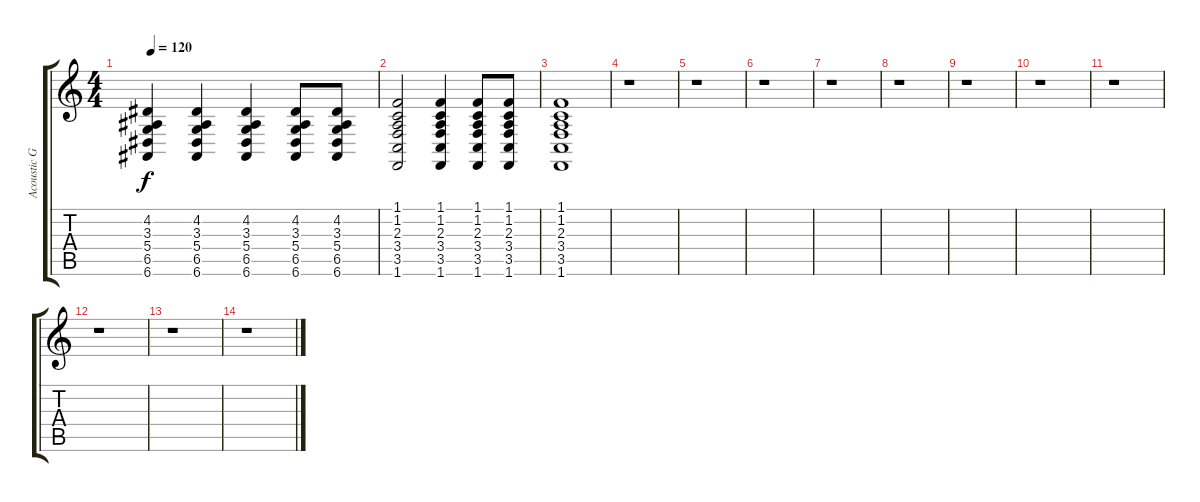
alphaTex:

\track ("Acoustic Grand Piano" "Acoustic G") {instrument acousticgrandpiano}
\staff {score tabs}
\tuning (E4 B3 G3 D3 A2 E2) {hide}
\ts (4 4)
\tempo 120
\clef g2
\ks c
(4.2{t} 3.3{t} 5.4{t} 6.5{t} 6.6{t}).4{dy f} (4.2 3.3 5.4 6.5 6.6).4 (4.2 3.3 5.4 6.5 6.6).4 (4.2 3.3 5.4 6.5 6.6).8 (4.2 3.3 5.4 6.5 6.6).8 |
(1.1 1.2 2.3 3.4 3.5 1.6).2 (1.1 1.2 2.3 3.4 3.5 1.6).4 (1.1 1.2 2.3 3.4 3.5 1.6).8 (1.1 1.2 2.3 3.4 3.5 1.6).8 |
(1.1 1.2 2.3 3.4 3.5 1.6).1 |
r.1 |
r.1 |
r.1 |
r.1 |
r.1 |
r.1 |
r.1 |
r.1 |
r.1 |
r.1 |
r.1
